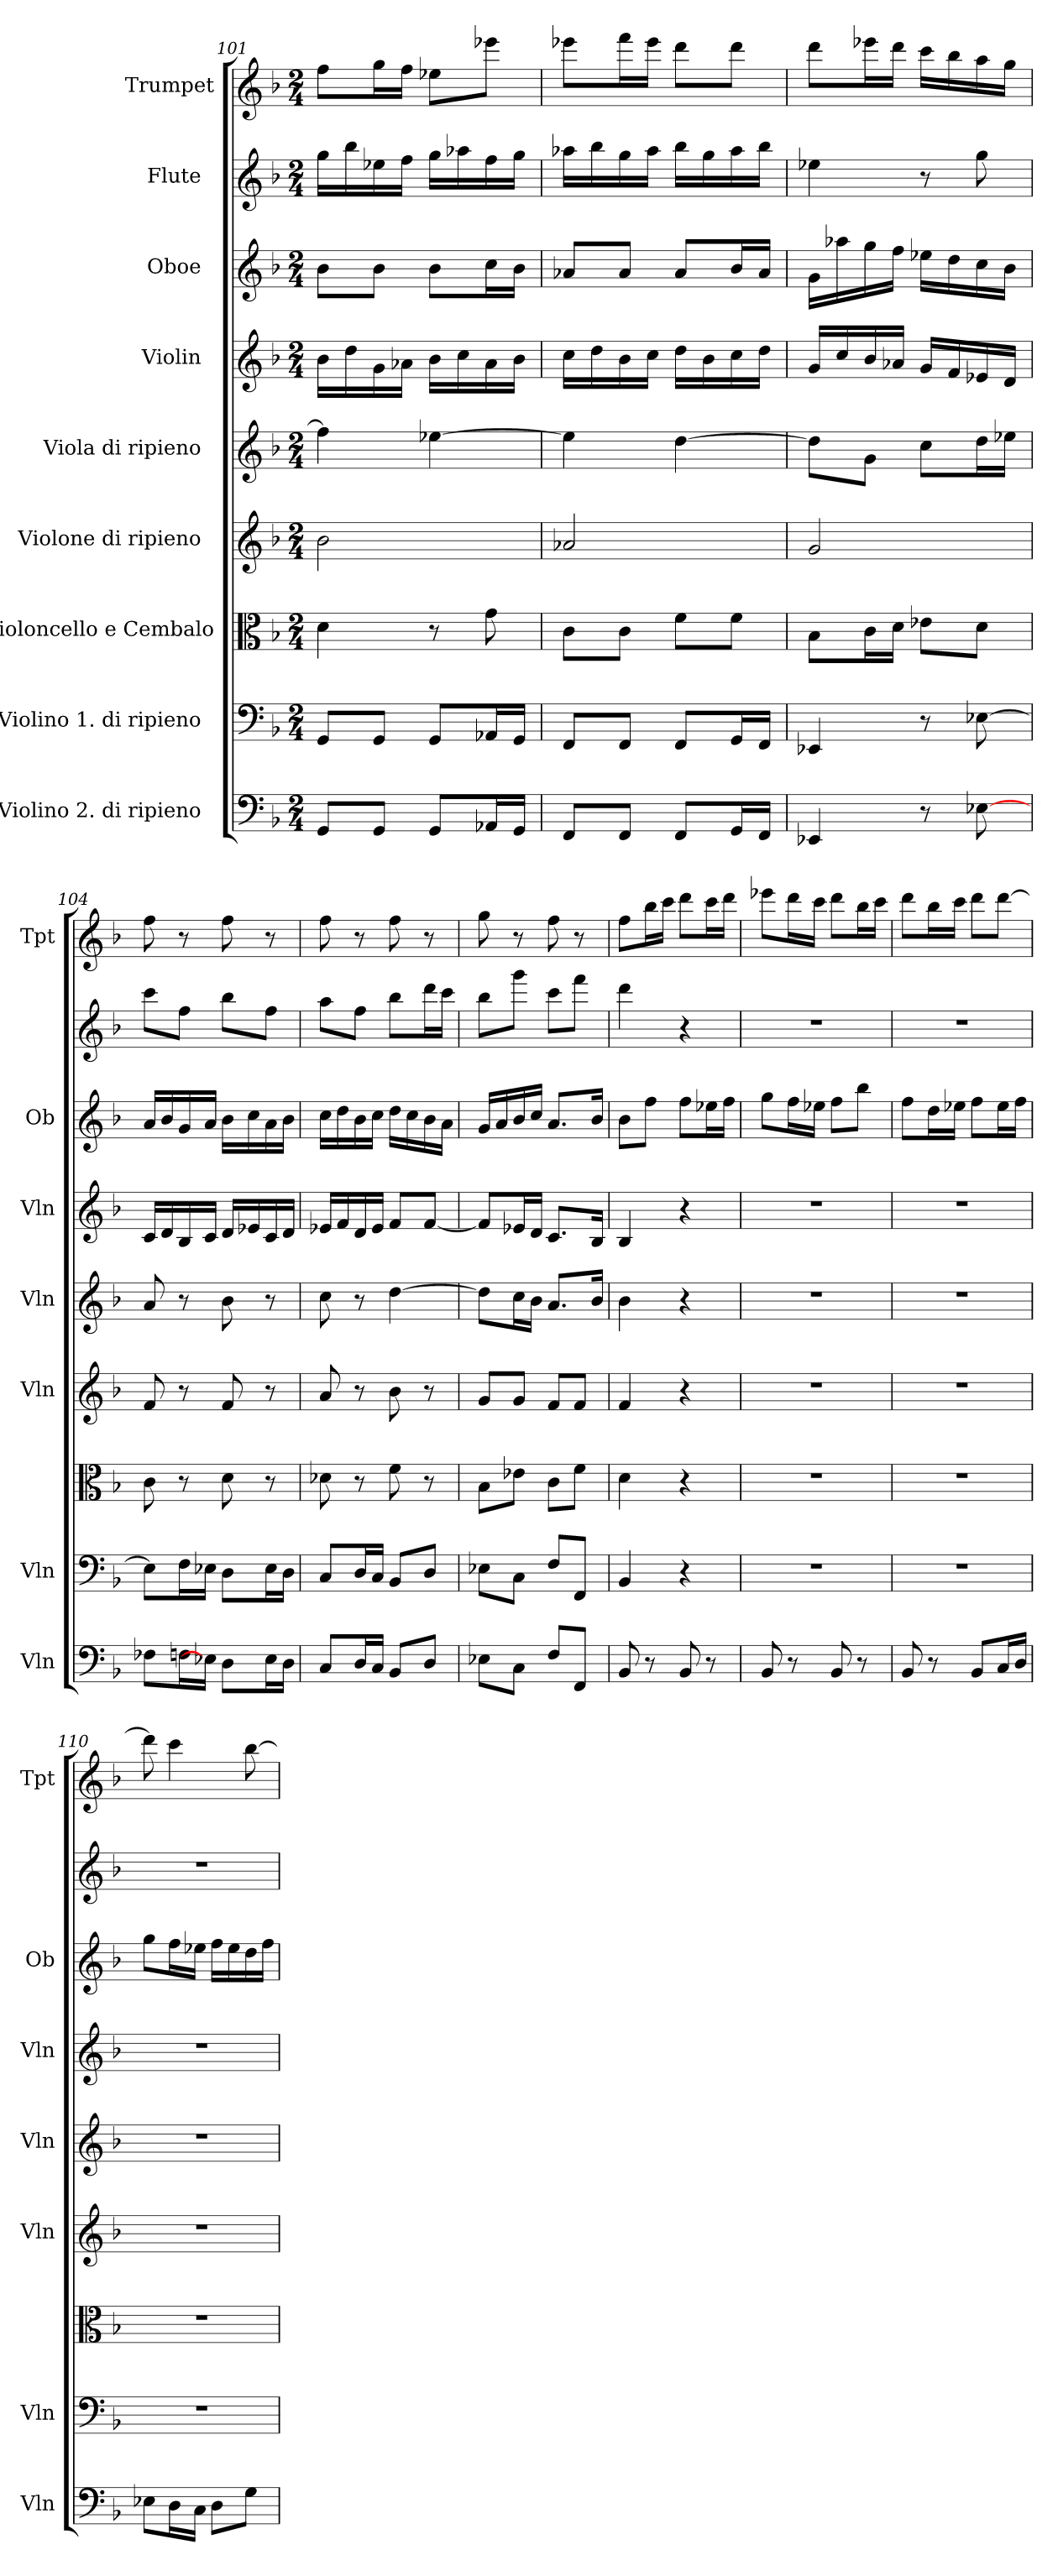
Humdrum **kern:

**kern	**kern	**kern	**kern	**kern	**kern	**kern	**kern	**kern
*part9	*part8	*part7	*part6	*part5	*part4	*part3	*part2	*part1
*staff9	*staff8	*staff7	*staff6	*staff5	*staff4	*staff3	*staff2	*staff1
*I"Violino 2. di ripieno  	*I"Violino 1.  di ripieno  	*I"Violoncello e Cembalo	*I"Violone  di ripieno  	*I"Viola  di ripieno    	*I"Violin              	*I"Oboe                	*I"Flute               	*I"Trumpet
*I'Vln	*I'Vln	*	*I'Vln	*I'Vln	*I'Vln	*I'Ob	*	*I'Tpt
*clefF4	*clefF4	*clefC3	*clefG2	*clefG2	*clefG2	*clefG2	*clefG2	*clefG2
*	*	*	*	*	*	*	*	*ITrd1c2
*k[b-]	*k[b-]	*k[b-]	*k[b-]	*k[b-]	*k[b-]	*k[b-]	*k[b-]	*k[b-e-a-]
*F:	*F:	*F:	*F:	*F:	*F:	*F:	*F:	*E-:
*M2/4	*M2/4	*M2/4	*M2/4	*M2/4	*M2/4	*M2/4	*M2/4	*M2/4
=101	=101	=101	=101	=101	=101	=101	=101	=101
8GG/L	8GG/L	4d\	2b-\	4ff\]	16b-\LL	8b-\L	16gg\LL	8ee-\L
.	.	.	.	.	16dd\	.	16bb-\	.
8GG/J	8GG/J	.	.	.	16g\	8b-\J	16ee-X\	16ff\L
.	.	.	.	.	16a-X\JJ	.	16ff\JJ	16ee-\JJ
8GG/L	8GG/L	8r	.	[4ee-X\	16b-\LL	8b-\L	16gg\LL	8dd-X\L
.	.	.	.	.	16cc\	.	16aa-X\	.
16AA-X/L	16AA-X/L	8g\	.	.	16a-\	16cc\L	16ff\	8ddd-X\J
16GG/JJ	16GG/JJ	.	.	.	16b-\JJ	16b-\JJ	16gg\JJ	.
=102	=102	=102	=102	=102	=102	=102	=102	=102
8FF/L	8FF/L	8c\L	2a-X/	4ee-\]	16cc\LL	8a-X/L	16aa-X\LL	8ddd-X\L
.	.	.	.	.	16dd\	.	16bb-\	.
8FF/J	8FF/J	8c\J	.	.	16b-\	8a-/J	16gg\	16eee-\L
.	.	.	.	.	16cc\JJ	.	16aa-\JJ	16ddd-\JJ
8FF/L	8FF/L	8f\L	.	[4dd\	16dd\LL	8a-/L	16bb-\LL	8ccc\L
.	.	.	.	.	16b-\	.	16gg\	.
16GG/L	16GG/L	8f\J	.	.	16cc\	16b-/L	16aa-\	8ccc\J
16FF/JJ	16FF/JJ	.	.	.	16dd\JJ	16a-/JJ	16bb-\JJ	.
=103	=103	=103	=103	=103	=103	=103	=103	=103
4EE-X/	4EE-X/	8B-\L	2g/	8dd\L]	16g/LL	16g\LL	4ee-X\	8ccc\L
.	.	.	.	.	16cc/	16aa-X\	.	.
.	.	16c\L	.	8g\J	16b-/	16gg\	.	16ddd-X\L
.	.	16d\JJ	.	.	16a-X/JJ	16ff\JJ	.	16ccc\JJ
8r	8r	8e-X\L	.	8cc\L	16g/LL	16ee-X\LL	8r	16bb-\LL
.	.	.	.	.	16f/	16dd\	.	16aa-\
[8E-X\	[8E-X\	8d\J	.	16dd\L	16e-X/	16cc\	8gg\	16gg\
.	.	.	.	16ee-X\JJ	16d/JJ	16b-\JJ	.	16ff\JJ
=104	=104	=104	=104	=104	=104	=104	=104	=104
8F-X\L	8E-\L]	8c\	8f/	8a/	16c/LL	16a/LL	8ccc\L	8ee-\
.	.	.	.	.	16d/	16b-/	.	.
16Fn\L	16F\L	8r	8r	8r	16B-/	16g/	8ff\J	8r
16E-X\JJ]	16E-X\JJ	.	.	.	16c/JJ	16a/JJ	.	.
8D\L	8D\L	8d\	8f/	8b-\	16d/LL	16b-\LL	8bb-\L	8ee-\
.	.	.	.	.	16e-X/	16cc\	.	.
16E-\L	16E-\L	8r	8r	8r	16c/	16a\	8ff\J	8r
16D\JJ	16D\JJ	.	.	.	16d/JJ	16b-\JJ	.	.
=105	=105	=105	=105	=105	=105	=105	=105	=105
8C/L	8C/L	8d-X\	8a/	8cc\	16e-X/LL	16cc\LL	8aa\L	8ee-\
.	.	.	.	.	16f/	16dd\	.	.
16D/L	16D/L	8r	8r	8r	16d/	16b-\	8ff\J	8r
16C/JJ	16C/JJ	.	.	.	16e-/JJ	16cc\JJ	.	.
8BB-/L	8BB-/L	8f\	8b-\	[4dd\	8f/L	16dd\LL	8bb-\L	8ee-\
.	.	.	.	.	.	16cc\	.	.
8D/J	8D/J	8r	8r	.	[8f/J	16b-\	16ddd\L	8r
.	.	.	.	.	.	16a\JJ	16ccc\JJ	.
=106	=106	=106	=106	=106	=106	=106	=106	=106
8E-X\L	8E-X\L	8B-\L	8g/L	8dd\L]	8f/L]	16g/LL	8bb-\L	8ff\
.	.	.	.	.	.	16a/	.	.
8C\J	8C\J	8e-X\J	8g/J	16cc\L	16e-X/L	16b-/	8ggg\J	8r
.	.	.	.	16b-\JJ	16d/JJ	16cc/JJ	.	.
8F/L	8F/L	8c\L	8f/L	8.a/L	8.c/L	8.a/L	8ccc\L	8ee-\
8FF/J	8FF/J	8f\J	8f/J	.	.	.	8fff\J	8r
.	.	.	.	16b-/Jk	16B-/Jk	16b-/Jk	.	.
=107	=107	=107	=107	=107	=107	=107	=107	=107
8BB-/	4BB-/	4d\	4f/	4b-\	4B-/	8b-\L	4ddd\	8ee-\L
8r	.	.	.	.	.	8ff\J	.	16aa-\L
.	.	.	.	.	.	.	.	16bb-\JJ
8BB-/	4r	4r	4r	4r	4r	8ff\L	4r	8ccc\L
8r	.	.	.	.	.	16ee-X\L	.	16bb-\L
.	.	.	.	.	.	16ff\JJ	.	16ccc\JJ
=108	=108	=108	=108	=108	=108	=108	=108	=108
8BB-/	2r	2r	2r	2r	2r	8gg\L	2r	8ddd-X\L
8r	.	.	.	.	.	16ff\L	.	16ccc\L
.	.	.	.	.	.	16ee-X\JJ	.	16bb-\JJ
8BB-/	.	.	.	.	.	8ff\L	.	8ccc\L
8r	.	.	.	.	.	8bb-\J	.	16aa-\L
.	.	.	.	.	.	.	.	16bb-\JJ
=109	=109	=109	=109	=109	=109	=109	=109	=109
8BB-/	2r	2r	2r	2r	2r	8ff\L	2r	8ccc\L
8r	.	.	.	.	.	16dd\L	.	16aa-\L
.	.	.	.	.	.	16ee-X\JJ	.	16bb-\JJ
8BB-/L	.	.	.	.	.	8ff\L	.	8ccc\L
16C/L	.	.	.	.	.	16ee-\L	.	[8ccc\J
16D/JJ	.	.	.	.	.	16ff\JJ	.	.
=110	=110	=110	=110	=110	=110	=110	=110	=110
8E-X\L	2r	2r	2r	2r	2r	8gg\L	2r	8ccc\]
16D\L	.	.	.	.	.	16ff\L	.	4bb-\
16C\JJ	.	.	.	.	.	16ee-X\JJ	.	.
8D\L	.	.	.	.	.	16ff\LL	.	.
.	.	.	.	.	.	16ee-\	.	.
8G\J	.	.	.	.	.	16dd\	.	[8aa-\
.	.	.	.	.	.	16ff\JJ	.	.
=	=	=	=	=	=	=	=	=
*-	*-	*-	*-	*-	*-	*-	*-	*-
